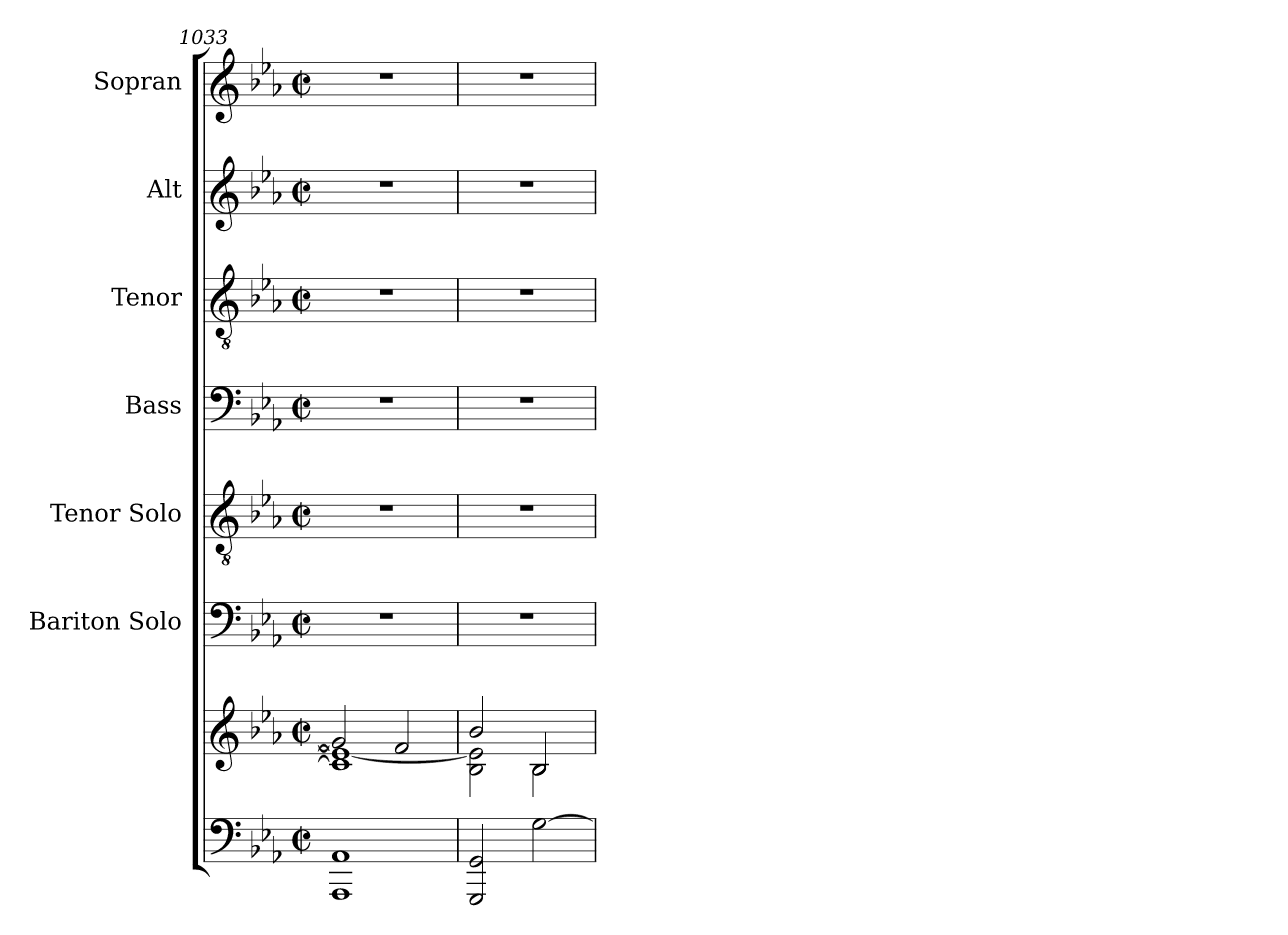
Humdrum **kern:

**kern	**kern	**kern	**kern	**kern	**kern	**kern	**kern
*part7	*part7	*part6	*part5	*part4	*part3	*part2	*part1
*staff8	*staff7	*staff6	*staff5	*staff4	*staff3	*staff2	*staff1
*	*	*I"Bariton Solo	*I"Tenor Solo	*I"Bass	*I"Tenor	*I"Alt	*I"Sopran
*	*	*	*	*I'B.	*I'T.	*I'A.	*I'S.
!!LO:LB:g=z
*clefF4	*clefG2	*clefF4	*clefGv2	*clefF4	*clefGv2	*clefG2	*clefG2
*k[b-e-a-]	*k[b-e-a-]	*k[b-e-a-]	*k[b-e-a-]	*k[b-e-a-]	*k[b-e-a-]	*k[b-e-a-]	*k[b-e-a-]
*E-:	*E-:	*E-:	*E-:	*E-:	*E-:	*E-:	*E-:
*M2/2	*M2/2	*M2/2	*M2/2	*M2/2	*M2/2	*M2/2	*M2/2
*met(c|)	*met(c|)	*met(c|)	*met(c|)	*met(c|)	*met(c|)	*met(c|)	*met(c|)
=1033	=1033	=1033	=1033	=1033	=1033	=1033	=1033
*	*^	*	*	*	*	*	*
1AAA- 1AA-	2g/]	1c] 1e-_	1r	1r	1r	1r	1r	1r
.	2f/	.	.	.	.	.	.	.
=1034	=1034	=1034	=1034	=1034	=1034	=1034	=1034	=1034
2GGG/ 2GG/	2b-/	2B-\ 2e-\]	1r	1r	1r	1r	1r	1r
[2G\	2B-/	2B-\	.	.	.	.	.	.
*	*v	*v	*	*	*	*	*	*
=	=	=	=	=	=	=	=
*-	*-	*-	*-	*-	*-	*-	*-
